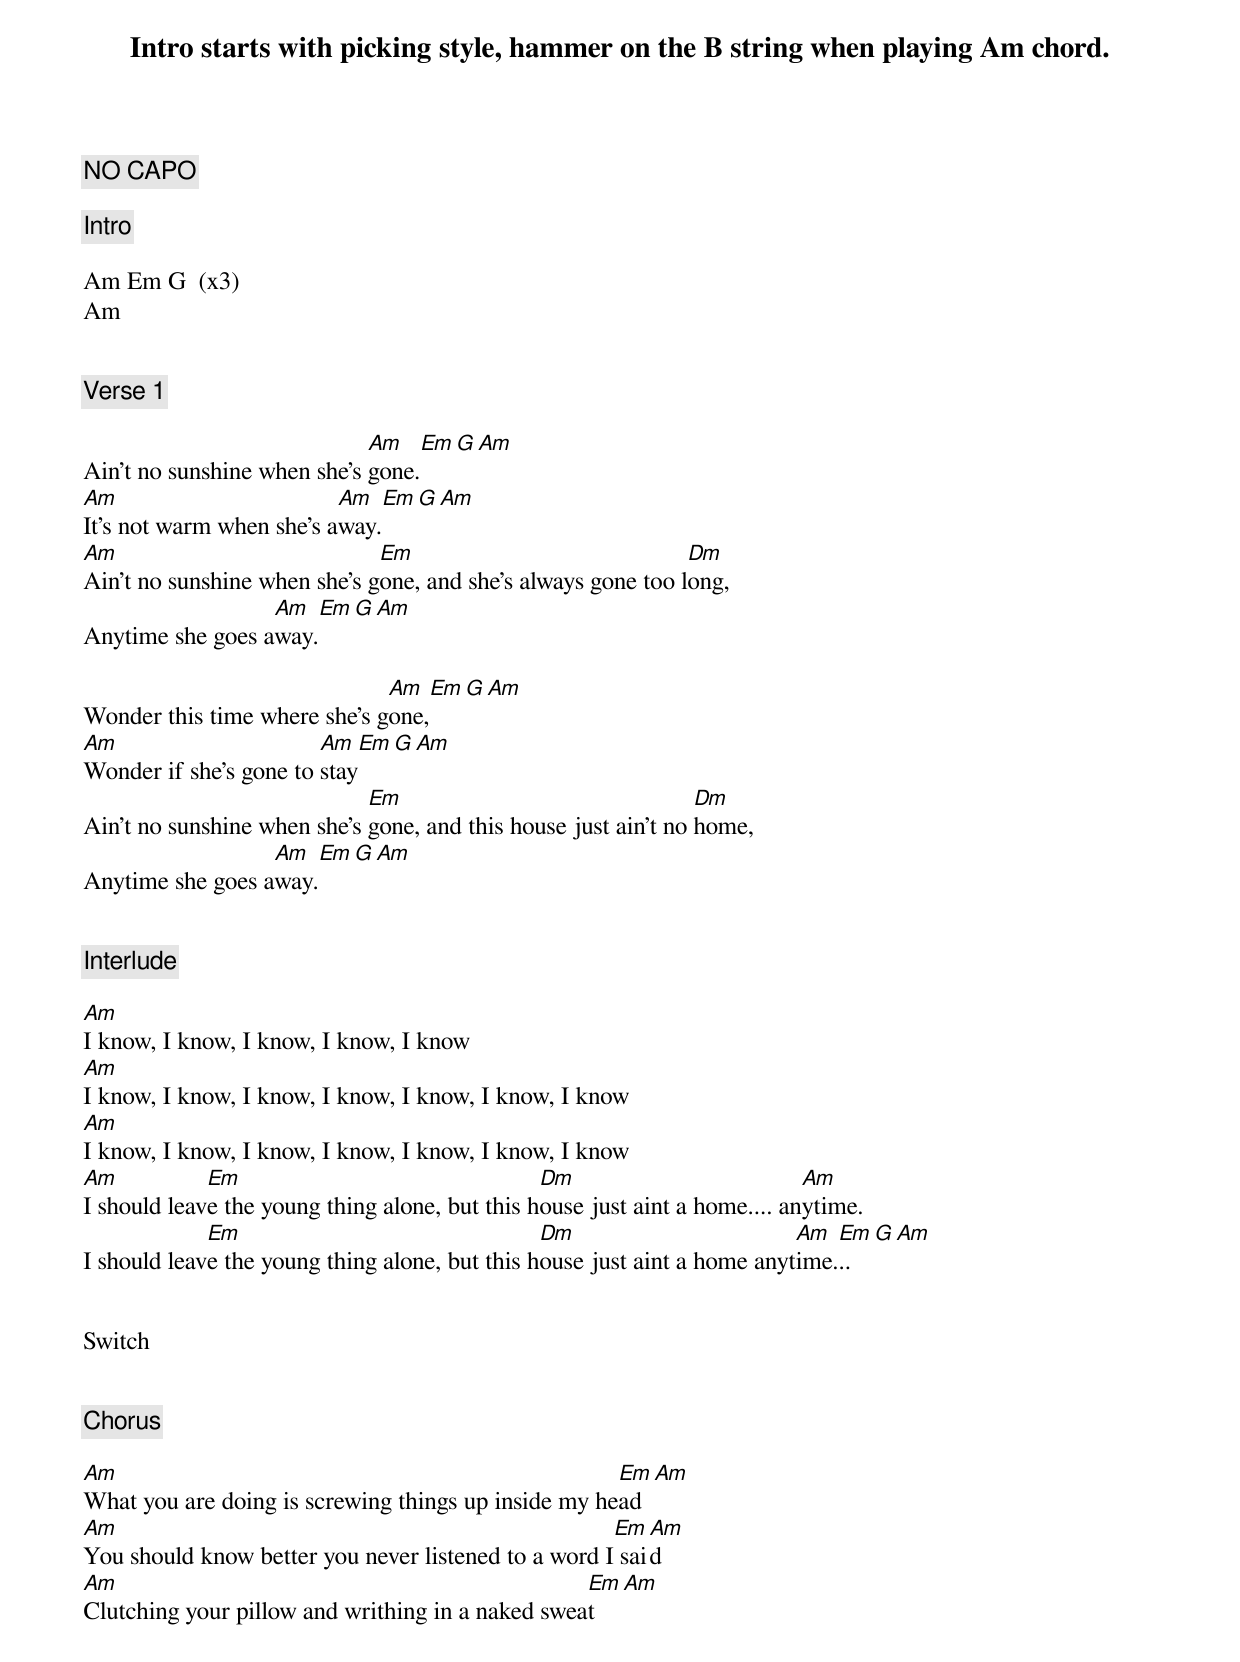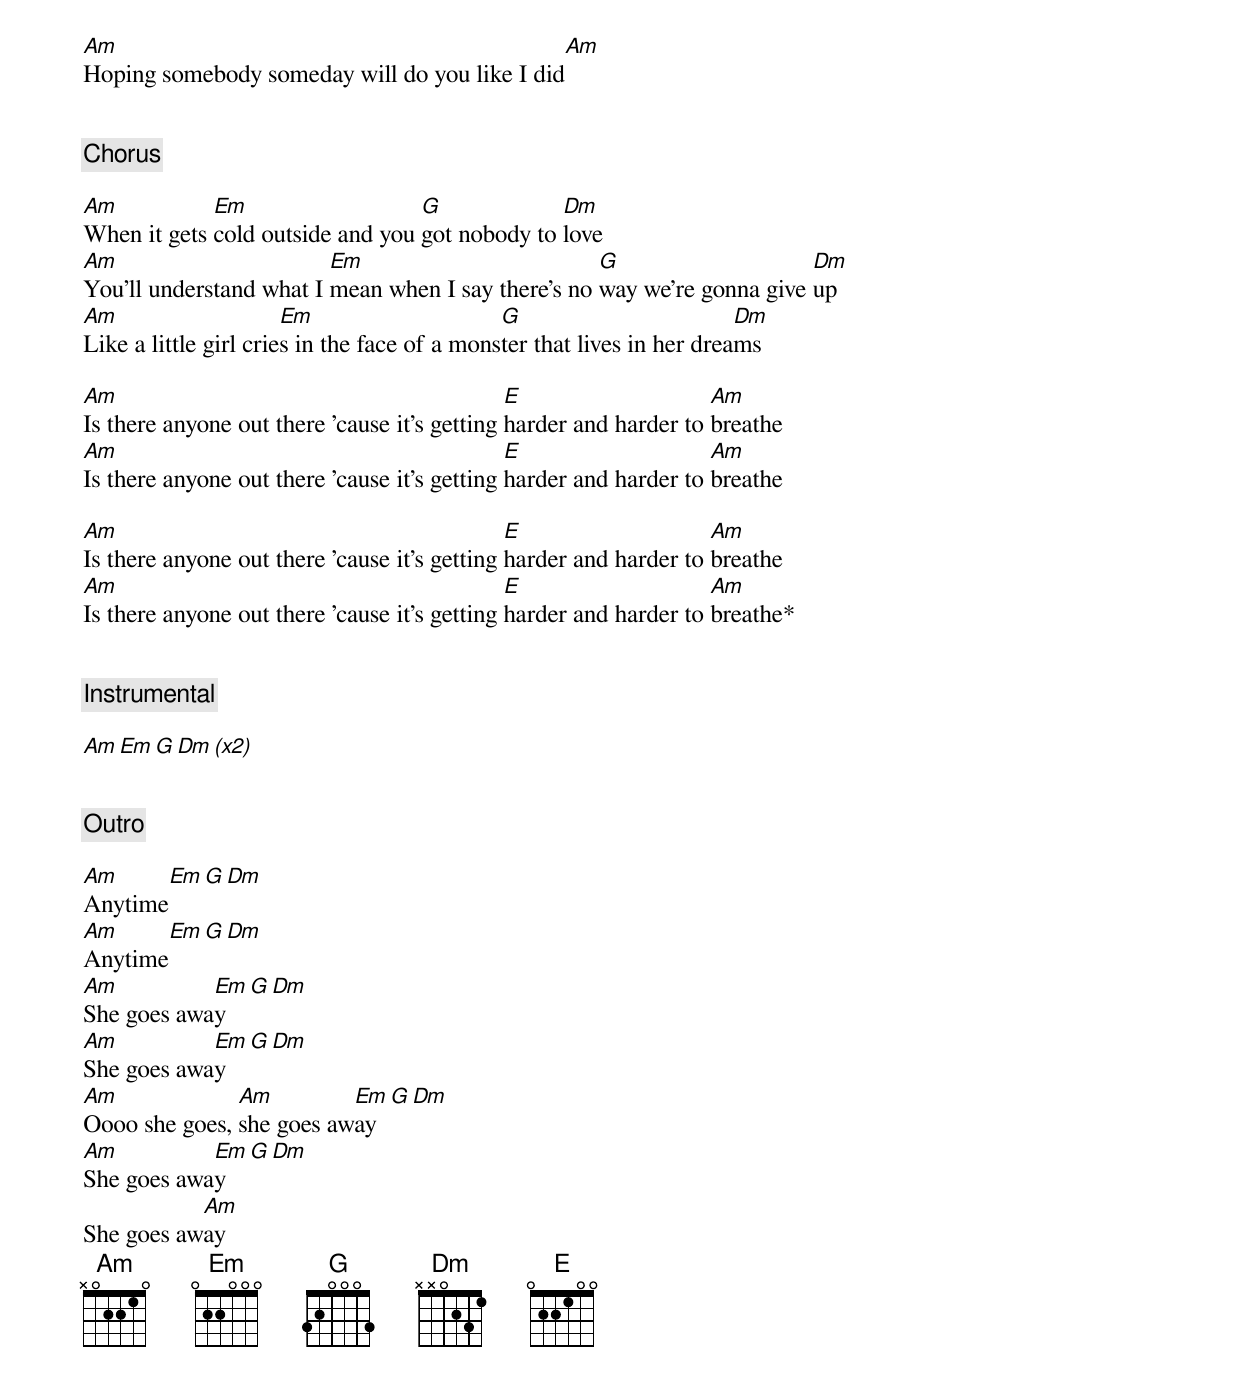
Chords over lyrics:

Intro starts with picking style, hammer on the B string when playing Am chord.


NO CAPO

[Intro]

Am Em G  (x3)
Am


[Verse 1]

                             Am     Em G Am
Ain't no sunshine when she's gone.
Am                        Am        Em G Am
It's not warm when she's away.
Am                            Em                              Dm
Ain't no sunshine when she's gone, and she's always gone too long,
                  Am      Em G Am
Anytime she goes away.

                              Am     Em G Am
Wonder this time where she's gone,
Am                      Am       Em G Am
Wonder if she's gone to stay
                             Em                                 Dm
Ain't no sunshine when she's gone, and this house just ain't no home,
                  Am      Em G Am
Anytime she goes away.


[Interlude]

Am
I know, I know, I know, I know, I know
Am
I know, I know, I know, I know, I know, I know, I know
Am
I know, I know, I know, I know, I know, I know, I know
Am           Em                                 Dm                          Am
I should leave the young thing alone, but this house just aint a home.... anytime.
             Em                                 Dm                        Am  Em  G  Am
I should leave the young thing alone, but this house just aint a home anytime...


Switch


[Chorus]

Am                                                   Em  Am
What you are doing is screwing things up inside my head
Am                                                   Em  Am
You should know better you never listened to a word I said
Am                                                Em  Am
Clutching your pillow and writhing in a naked sweat
Am                                               Am
Hoping somebody someday will do you like I did


[Chorus]

Am           Em                   G             Dm
When it gets cold outside and you got nobody to love
Am                       Em                         G                    Dm
You'll understand what I mean when I say there's no way we're gonna give up
Am                     Em                     G                         Dm
Like a little girl cries in the face of a monster that lives in her dreams

Am                                            E                    Am
Is there anyone out there 'cause it's getting harder and harder to breathe
Am                                            E                    Am
Is there anyone out there 'cause it's getting harder and harder to breathe

Am                                            E                    Am
Is there anyone out there 'cause it's getting harder and harder to breathe
Am                                            E                    Am
Is there anyone out there 'cause it's getting harder and harder to breathe*


[Instrumental]

Am  Em G  Dm  (x2)


[Outro]

Am        Em G  Dm
Anytime
Am        Em G  Dm
Anytime
Am          Em G  Dm
She goes away
Am          Em G  Dm
She goes away
Am             Am         Em G  Dm
Oooo she goes, she goes away
Am          Em G  Dm
She goes away
           Am
She goes away
